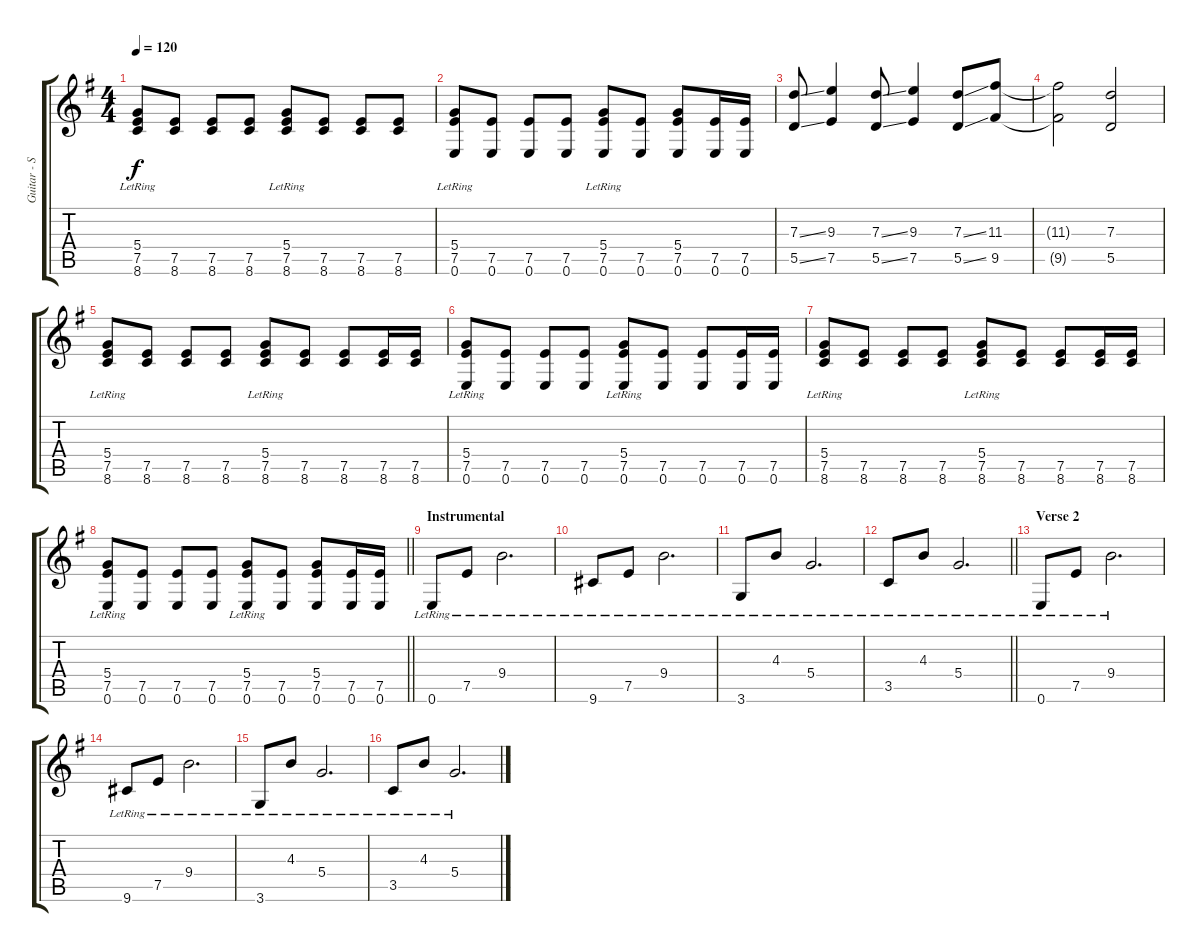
\track ("Guitar - Simon Neil" "Guitar - S") {instrument electricguitarclean}
\staff {score tabs}
\tuning (E4 B3 G3 D3 A2 E2) {hide}
\ts (4 4)
\tempo 120
\clef g2
\ks eminor
(5.4{lr} 7.5 8.6).8{dy f} (7.5 8.6).8 (7.5 8.6).8 (7.5 8.6).8 (5.4{lr} 7.5 8.6).8 (7.5 8.6).8 (7.5 8.6).8 (7.5 8.6).8 |
(5.4{lr} 7.5 0.6).8 (7.5 0.6).8 (7.5 0.6).8 (7.5 0.6).8 (5.4{lr} 7.5 0.6).8 (7.5 0.6).8 (5.4 7.5 0.6).8 (7.5 0.6).16 (7.5 0.6).16 |
(7.3{ss} 5.5{ss}).8 (9.3 7.5).4 (7.3{ss} 5.5{ss}).8 (9.3 7.5).4 (7.3{ss} 5.5{ss}).8 (11.3 9.5).8 |
(11.3{t} 9.5{t}).2 (7.3 5.5).2 |
(5.4{lr} 7.5 8.6).8 (7.5 8.6).8 (7.5 8.6).8 (7.5 8.6).8 (5.4{lr} 7.5 8.6).8 (7.5 8.6).8 (7.5 8.6).8 (7.5 8.6).16 (7.5 8.6).16 |
(5.4{lr} 7.5 0.6).8 (7.5 0.6).8 (7.5 0.6).8 (7.5 0.6).8 (5.4{lr} 7.5 0.6).8 (7.5 0.6).8 (7.5 0.6).8 (7.5 0.6).16 (7.5 0.6).16 |
(5.4{lr} 7.5 8.6).8 (7.5 8.6).8 (7.5 8.6).8 (7.5 8.6).8 (5.4{lr} 7.5 8.6).8 (7.5 8.6).8 (7.5 8.6).8 (7.5 8.6).16 (7.5 8.6).16 |
\barLineRight lightlight
(5.4{lr} 7.5 0.6).8 (7.5 0.6).8 (7.5 0.6).8 (7.5 0.6).8 (5.4{lr} 7.5 0.6).8 (7.5 0.6).8 (5.4 7.5 0.6).8 (7.5 0.6).16 (7.5 0.6).16 |
\section ("" "Instrumental")
0.6{lr}.8 7.5{lr}.8 9.4{lr}.2{d} |
9.6{lr}.8 7.5{lr}.8 9.4{lr}.2{d} |
3.6{lr}.8 4.3{lr}.8 5.4{lr}.2{d} |
\barLineRight lightlight
3.5{lr}.8 4.3{lr}.8 5.4{lr}.2{d} |
\section ("" "Verse 2")
0.6{lr}.8 7.5{lr}.8 9.4{lr}.2{d} |
9.6{lr}.8 7.5{lr}.8 9.4{lr}.2{d} |
3.6{lr}.8 4.3{lr}.8 5.4{lr}.2{d} |
3.5{lr}.8 4.3{lr}.8 5.4{lr}.2{d}
